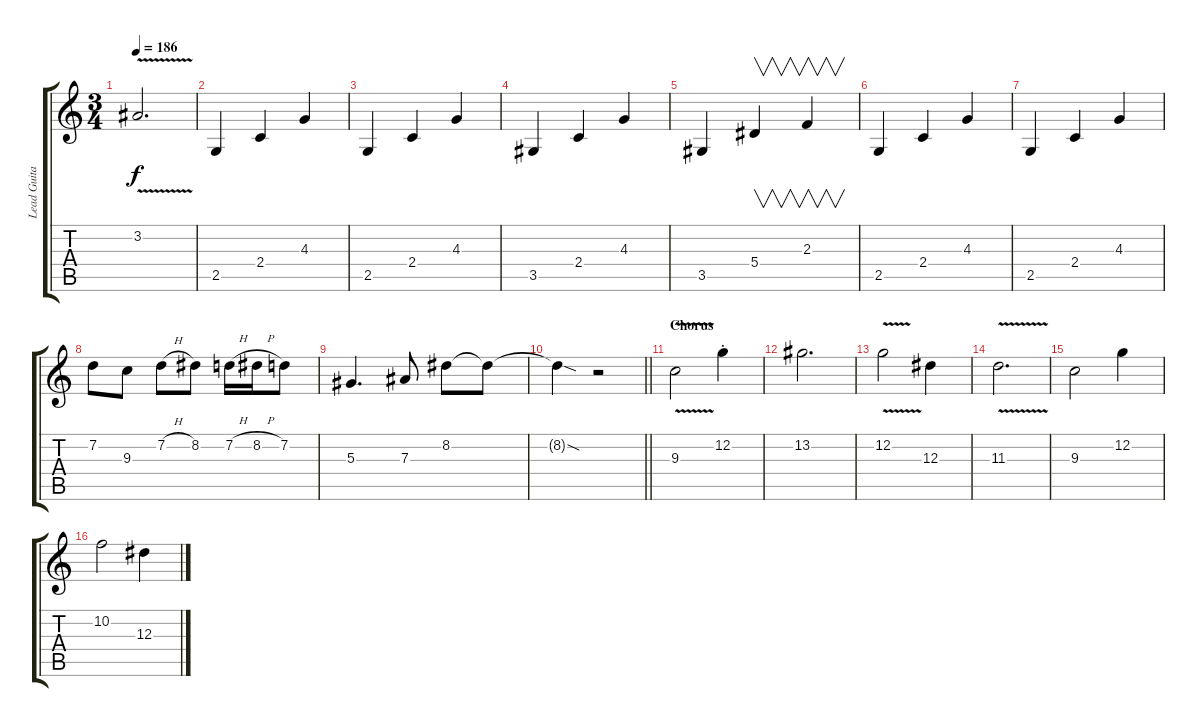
\track ("Lead Guitar 2" "Lead Guita") {instrument distortionguitar}
\staff {score tabs}
\tuning (C4 G3 Eb3 Bb2 F2 C2) {hide}
\ts (3 4)
\tempo 186
\clef g2
\ks c
3.2{v}.2{d dy f} |
2.5.4 2.4.4 4.3.4 |
2.5.4 2.4.4 4.3.4 |
3.5.4 2.4.4 4.3.4 |
3.5.4 5.4.4{v} 2.3.4{v} |
2.5.4 2.4.4 4.3.4 |
2.5.4 2.4.4 4.3.4 |
7.2.8 9.3.8 7.2{h}.8 8.2.8 7.2{h}.16 8.2{h}.16 7.2.8 |
5.3.4{d} 7.3.8 8.2.8 8.2{t}.8 |
\barLineRight lightlight
8.2{sod t}.4 r.2 |
\section ("" "Chorus")
9.3{v}.2 12.2{st}.4 |
13.2.2{d} |
12.2{v}.2 12.3.4 |
11.3{v}.2{d} |
9.3.2 12.2.4 |
10.2.2 12.3.4
